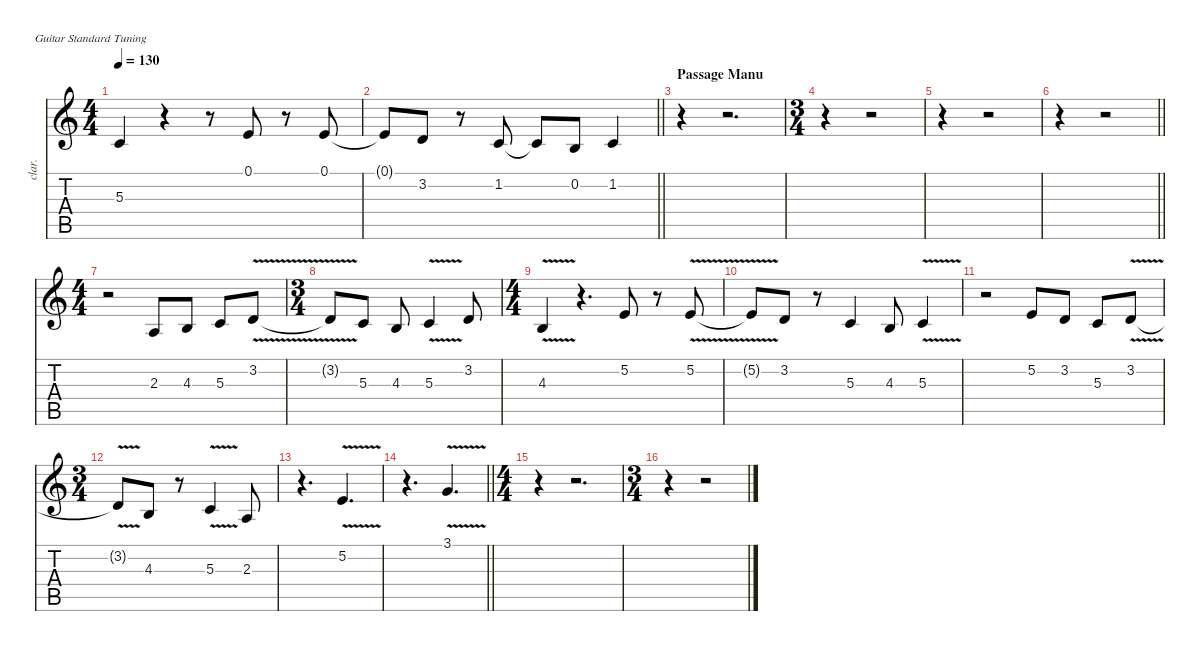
\defaultSystemsLayout 4
\hideDynamics
\bracketExtendMode nobrackets
\otherSystemsTrackNameOrientation horizontal
\track ("Chant" "clar.") {mute instrument clarinet}
\staff {score tabs}
\tuning (E4 B3 G3 D3 A2 E2)
\ts (4 4)
\beaming (8 2 2 2 2)
\tempo 130
\clef g2
\ks c
5.3.4{dy f beam Up} r.4{beam Up} r.8{beam Up} 0.1.8{beam Up} r.8{beam Up} 0.1.8{beam Up} |
\barLineRight lightlight
0.1{t}.8{beam Up} 3.2.8{beam Up} r.8{beam Up} 1.2.8{beam Up} 1.2{t}.8{beam Up} 0.2.8{beam Up} 1.2.4{beam Up} |
\section ("" "Passage Manu")
r.4{beam Down} r.2{d beam Down} |
\ts (3 4)
\beaming (8 2 2 2 2)
r.4{beam Down} r.2{beam Down} |
\beaming (8 2 2 2)
r.4{beam Down} r.2{beam Down} |
\barLineRight lightlight
r.4{beam Down} r.2{beam Down} |
\ts (4 4)
\beaming (8 2 2 2 2)
r.2{beam Down} 2.3.8{beam Up} 4.3.8{beam Up} 5.3.8{beam Up} 3.2{v}.8{beam Up} |
\ts (3 4)
\beaming (8 2 2 2)
3.2{v t}.8{beam Up} 5.3.8{beam Up} 4.3.8{beam Up} 5.3{v}.4{beam Up} 3.2.8{beam Up} |
\ts (4 4)
\beaming (8 2 2 2 2)
4.3{v}.4{beam Up} r.4{d beam Up} 5.2.8{beam Up} r.8{beam Up} 5.2{v}.8{beam Up} |
5.2{v t}.8{beam Up} 3.2.8{beam Up} r.8{beam Up} 5.3.4{beam Up} 4.3.8{beam Up} 5.3{v}.4{beam Up} |
r.2{beam Down} 5.2.8{beam Up} 3.2.8{beam Up} 5.3.8{beam Up} 3.2{v}.8{beam Up} |
\ts (3 4)
\beaming (8 2 2 2)
3.2{v t}.8{beam Up} 4.3.8{beam Up} r.8{beam Up} 5.3{v}.4{beam Up} 2.3.8{beam Up} |
r.4{d beam Down} 5.2{v}.4{d beam Up} |
\barLineRight lightlight
r.4{d beam Down} 3.1{v}.4{d beam Up} |
\ts (4 4)
\beaming (8 2 2 2 2)
r.4{beam Down} r.2{d beam Down} |
\ts (3 4)
\beaming (8 2 2 2)
r.4{beam Down} r.2{beam Down}
